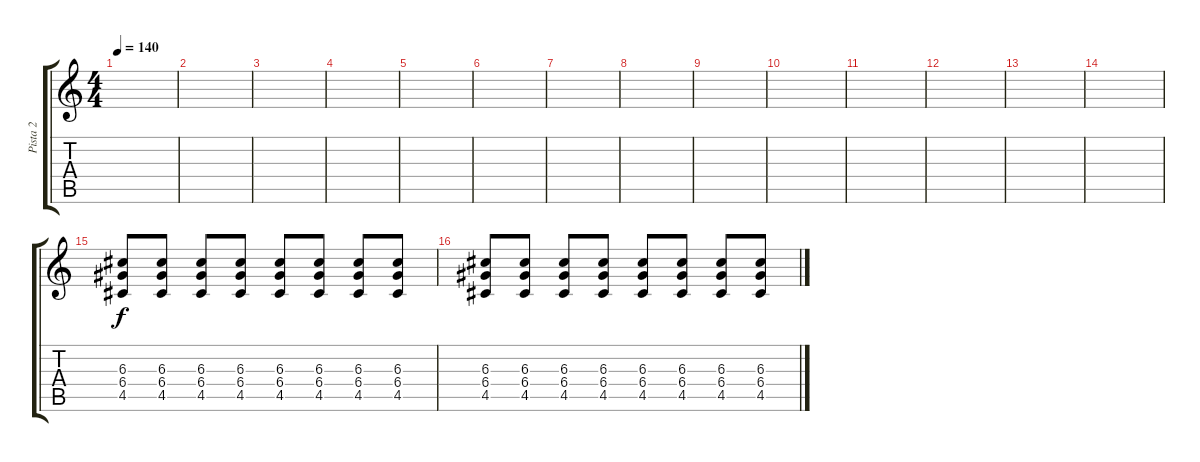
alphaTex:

\track ("Pista 2" "Pista 2") {instrument distortionguitar}
\staff {score tabs}
\tuning (E4 B3 G3 D3 A2 E2) {hide}
\ts (4 4)
\tempo 140
\clef g2
\ks c
|
|
|
|
|
|
|
|
|
|
|
|
|
|
(6.3 6.4 4.5).8{volume 9} (6.3 6.4 4.5).8 (6.3 6.4 4.5).8 (6.3 6.4 4.5).8 (6.3 6.4 4.5).8 (6.3 6.4 4.5).8 (6.3 6.4 4.5).8 (6.3 6.4 4.5).8 |
(6.3 6.4 4.5).8 (6.3 6.4 4.5).8 (6.3 6.4 4.5).8 (6.3 6.4 4.5).8 (6.3 6.4 4.5).8 (6.3 6.4 4.5).8 (6.3 6.4 4.5).8 (6.3 6.4 4.5).8
